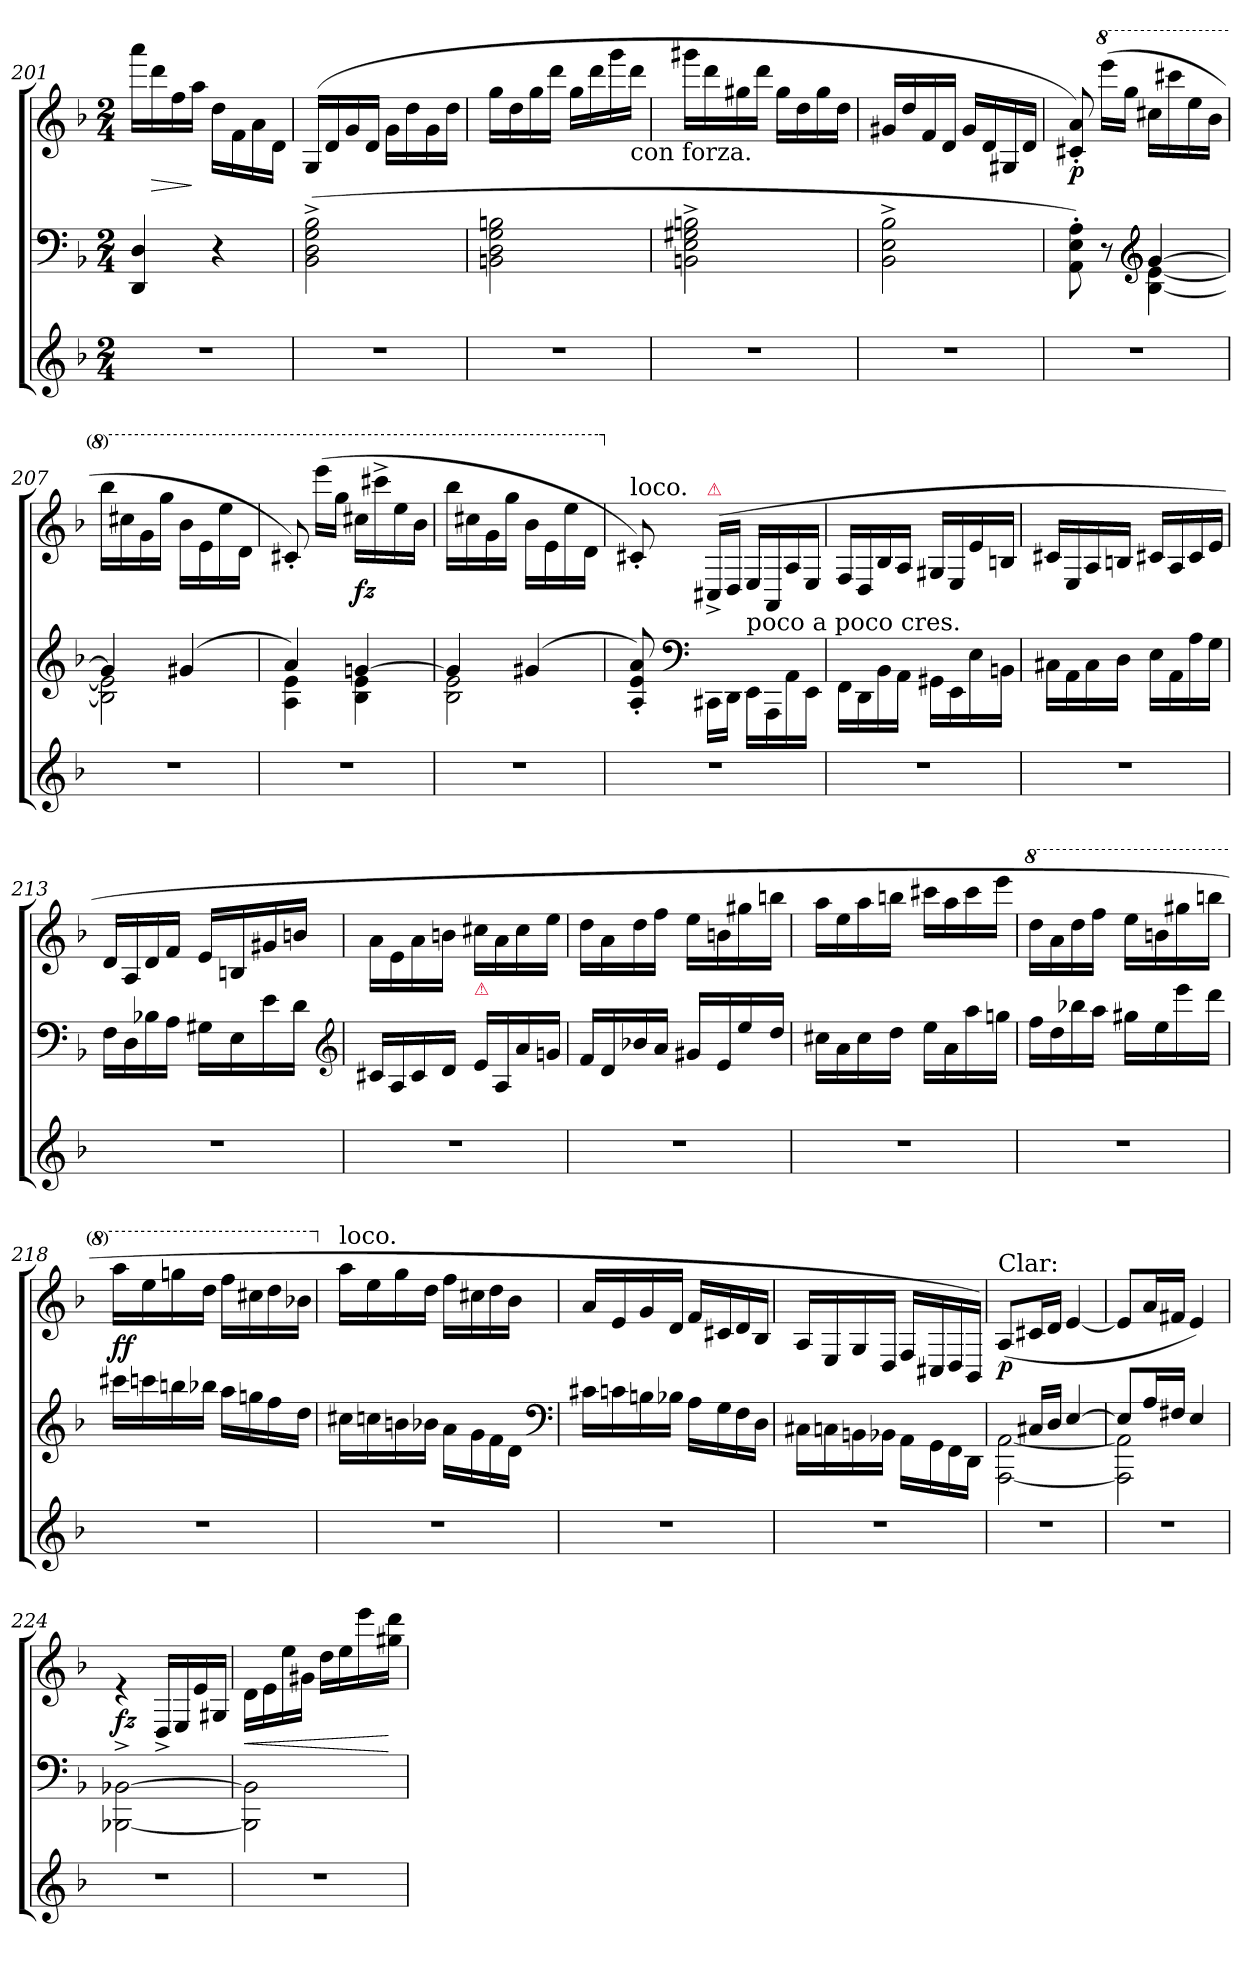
**kern	**kern	**kern	**dynam
*part2	*part1	*part1	*part1
*staff3	*staff2	*staff1	*staff1/2
*clefG2	*clefF4	*clefG2	*
*k[b-]	*k[b-]	*k[b-]	*
*F:	*F:	*F:	*
*M2/4	*M2/4	*M2/4	*
=201	=201	=201	=201
2r	4DD 4D	16aaaLL	.
.	.	16ddd	>
.	.	16ff	.
.	.	16aaJJ	]
.	4r	16dd\LL	.
.	.	16f\	.
.	.	16a\	.
.	.	16d\JJ	.
=202	=202	=202	=202
2r	(2BB-^< 2D^< 2G^< 2B-^<	(>16GLL	.
.	.	16d	.
.	.	16g	.
.	.	16dJJ	.
.	.	16gLL	.
.	.	16dd	.
.	.	16g	.
.	.	16ddJJ	.
=203	=203	=203	=203
2r	2BBn 2D 2G 2Bn	16ggLL	.
.	.	16dd	.
.	.	16gg	.
.	.	16dddJJ	.
.	.	16ggLL	.
.	.	16ddd	.
.	.	16ggg	.
!	!	!LO:TX:b:t=con forza.	!
.	.	16dddJJ	.
=204	=204	=204	=204
2r	2BBn^< 2E^< 2G#X^< 2Bn^<	16ggg#XLL	.
.	.	16ddd	.
.	.	16gg#X	.
.	.	16dddJJ	.
.	.	16gg#LL	.
.	.	16dd	.
.	.	16gg#	.
.	.	16ddJJ	.
=205	=205	=205	=205
2r	2BB-^< 2E^< 2B-^<	16g#XLL	.
.	.	16dd	.
.	.	16f	.
.	.	16dJJ	.
.	.	16g#LL	.
.	.	16d	.
.	.	16G#X	.
.	.	16dJJ	.
=206	=206	=206	=206
*	*^	*	*
2r	4reyy	8AA'> 8E'> 8A'>)	8c#X'< 8a'<)	p
*	*	*	*8va	*
.	.	8r	(16eeeeLL	.
.	.	.	16gggJJ	.
*	*clefG2	*	*	*
.	[4g	[4B- [4e	16ccc#XLL	.
.	.	.	16cccc#X	.
.	.	.	16eee	.
.	.	.	16bb-JJ	.
=207	=207	=207	=207	=207
2r	4g]	2B-] 2e]	16bbb-LL	.
.	.	.	16ccc#X	.
.	.	.	16gg	.
.	.	.	16gggJJ	.
.	(4g#X	.	16bb-\LL	.
.	.	.	16ee\	.
.	.	.	16eee\	.
.	.	.	16dd\JJ	.
=208	=208	=208	=208	=208
2r	4a)	4A 4e	8cc#X'</)	.
.	.	.	(>16eeeeLL	.
.	.	.	16gggJJ	.
.	[4gn	4B- 4e	16ccc#XLL	fz
.	.	.	16cccc#X^<	.
.	.	.	16eee	.
.	.	.	16bb-JJ	.
=209	=209	=209	=209	=209
2r	4g]	2B- 2e	16bbb-LL	.
.	.	.	16ccc#X	.
.	.	.	16gg	.
.	.	.	16gggJJ	.
.	(4g#X	.	16bb-\LL	.
.	.	.	16ee\	.
.	.	.	16eee\	.
.	.	.	16dd\JJ	.
*	*v	*v	*	*
=210	=210	=210	=210
*	*	*X8va	*
!	!	!LO:TX:a:t=loco.	!
2r	8A'< 8e'< 8a'<)	8c#X')	.
*	*clefF4	*	*
!	!	!LO:TX:a:color=crimson:t=⚠	!
.	16CC#X\LL	(>16C#X^>LL	.
.	16DD\JJ	16D/JJ	.
!	!	!LO:TX:b:t=poco a poco cres.	!
.	16EE\LL	16E/LL	.
.	16AAA\	16AA/	.
.	16AA\	16A/	.
.	16EE\JJ	16E/JJ	.
=211	=211	=211	=211
2r	16FF\LL	16F/LL	.
.	16DD\	16D/	.
.	16BB-\	16B-/	.
.	16AA\JJ	16A/JJ	.
.	16GG#X\LL	16G#XLL	.
.	16EE\	16E/	.
.	16E\	16e/	.
.	16BBn\JJ	16Bn/JJ	.
=212	=212	=212	=212
2r	16C#X\LL	16c#XLL	.
.	16AA\	16E/	.
.	16C#\	16A/	.
.	16D\JJ	16Bn/JJ	.
.	16ELL	16c#XLL	.
.	16AA	16A	.
.	16A	16c#	.
.	16GJJ	16eJJ	.
=213	=213	=213	=213
2r	16FLL	16dLL	.
.	16D	16A	.
.	16B-X	16d	.
.	16AJJ	16fJJ	.
.	16G#XLL	16eLL	.
.	16E	16Bn	.
.	16e	16g#X	.
.	16dJJ	16bnJJ	.
*	*clefG2	*	*
=214	=214	=214	=214
2r	16c#XLL	16a\LL	.
.	16A	16e\	.
.	16c#	16a\	.
.	16dJJ	16bn\JJ	.
!	!	!LO:TX:b:color=crimson:t=⚠	!
.	16eLL	16cc#XLL	.
.	16A	16a	.
.	16a	16cc#	.
.	16gnJJ	16eeJJ	.
=215	=215	=215	=215
2r	16fLL	16ddLL	.
.	16d	16a	.
.	16b-X	16dd	.
.	16aJJ	16ffJJ	.
.	16g#XLL	16eeLL	.
.	16e	16bn	.
.	16ee	16gg#X	.
.	16ddJJ	16bbnJJ	.
=216	=216	=216	=216
2r	16cc#XLL	16aaLL	.
.	16a	16ee	.
.	16cc#	16aa	.
.	16ddJJ	16bbnJJ	.
.	16eeLL	16ccc#XLL	.
.	16a	16aa	.
.	16aa	16ccc#	.
.	16ggnJJ	16eeeJJ	.
=217	=217	=217	=217
*	*	*8va	*
2r	16ffLL	16dddLL	.
.	16dd	16aa	.
.	16bb-X	16ddd	.
.	16aaJJ	16fffJJ	.
.	16gg#XLL	16eeeLL	.
.	16ee	16bbn	.
.	16eee	16ggg#X	.
.	16dddJJ	16bbbnJJ	.
=218	=218	=218	=218
2r	16ccc#XLL	16aaaLL	ff
.	16cccn	16eee	.
.	16bbn	16gggn	.
.	16bb-XJJ	16dddJJ	.
.	16aaLL	16fffLL	.
.	16ggn	16ccc#X	.
.	16ff	16ddd	.
.	16ddJJ	16bb-XJJ	.
=219	=219	=219	=219
*	*	*X8va	*
!	!	!LO:TX:a:t=loco.	!
2r	16cc#XLL	16aaLL	.
.	16ccn	16ee	.
.	16bn	16gg	.
.	16b-XJJ	16ddJJ	.
.	16a\LL	16ffLL	.
.	16g\	16cc#X	.
.	16f\	16dd	.
.	16d\JJ	16b-JJ	.
*	*clefF4	*	*
=220	=220	=220	=220
2r	16c#XLL	16aLL	.
.	16cn	16e	.
.	16Bn	16g	.
.	16B-XJJ	16dJJ	.
.	16ALL	16fLL	.
.	16G	16c#X	.
.	16F	16d	.
.	16DJJ	16B-JJ	.
=221	=221	=221	=221
2r	16C#X\LL	16A/LL	.
.	16Cn\	16E/	.
.	16BBn\	16G/	.
.	16BB-X\JJ	16D/JJ	.
.	16AA\LL	16F/LL	.
.	16GG\	16C#X/	.
.	16FF\	16D/	.
.	16DD\JJ	16BB-/JJ)	.
=222	=222	=222	=222
*	*^	*	*
!	!	!	!LO:TX:a:t=Clar&colon;	!
2r	8rFyy	[2AAA [2AA	(8A!L	p
.	16C#X!LL	.	16c#X!L	.
.	16D!JJ	.	16d!JJ	.
.	[4E!	.	[4e!	.
=223	=223	=223	=223	=223
2r	8E!L]	2AAA] 2AA]	8e!L]	.
.	16A!L	.	16a!L	.
.	16F#X!JJ	.	16f#X!JJ	.
.	4E!	.	4e!)	.
*	*v	*v	*	*
=224	=224	=224	=224
2r	[2BBB-X^>\ [2BB-X^>\	4re	fz
.	.	16D^>/LL	.
.	.	16E/	.
.	.	16e/	.
.	.	16G#XJJ	.
=225	=225	=225	=225
2r	2BBB-]\ 2BB-]\	16d\LL	<
.	.	16e\	.
.	.	16ee\	.
.	.	16g#X\JJ	.
.	.	16ddLL	.
.	.	16ee	.
.	.	16eee	.
.	.	16gg#X 16dddJJ	[
=	=	=	=
*-	*-	*-	*-
